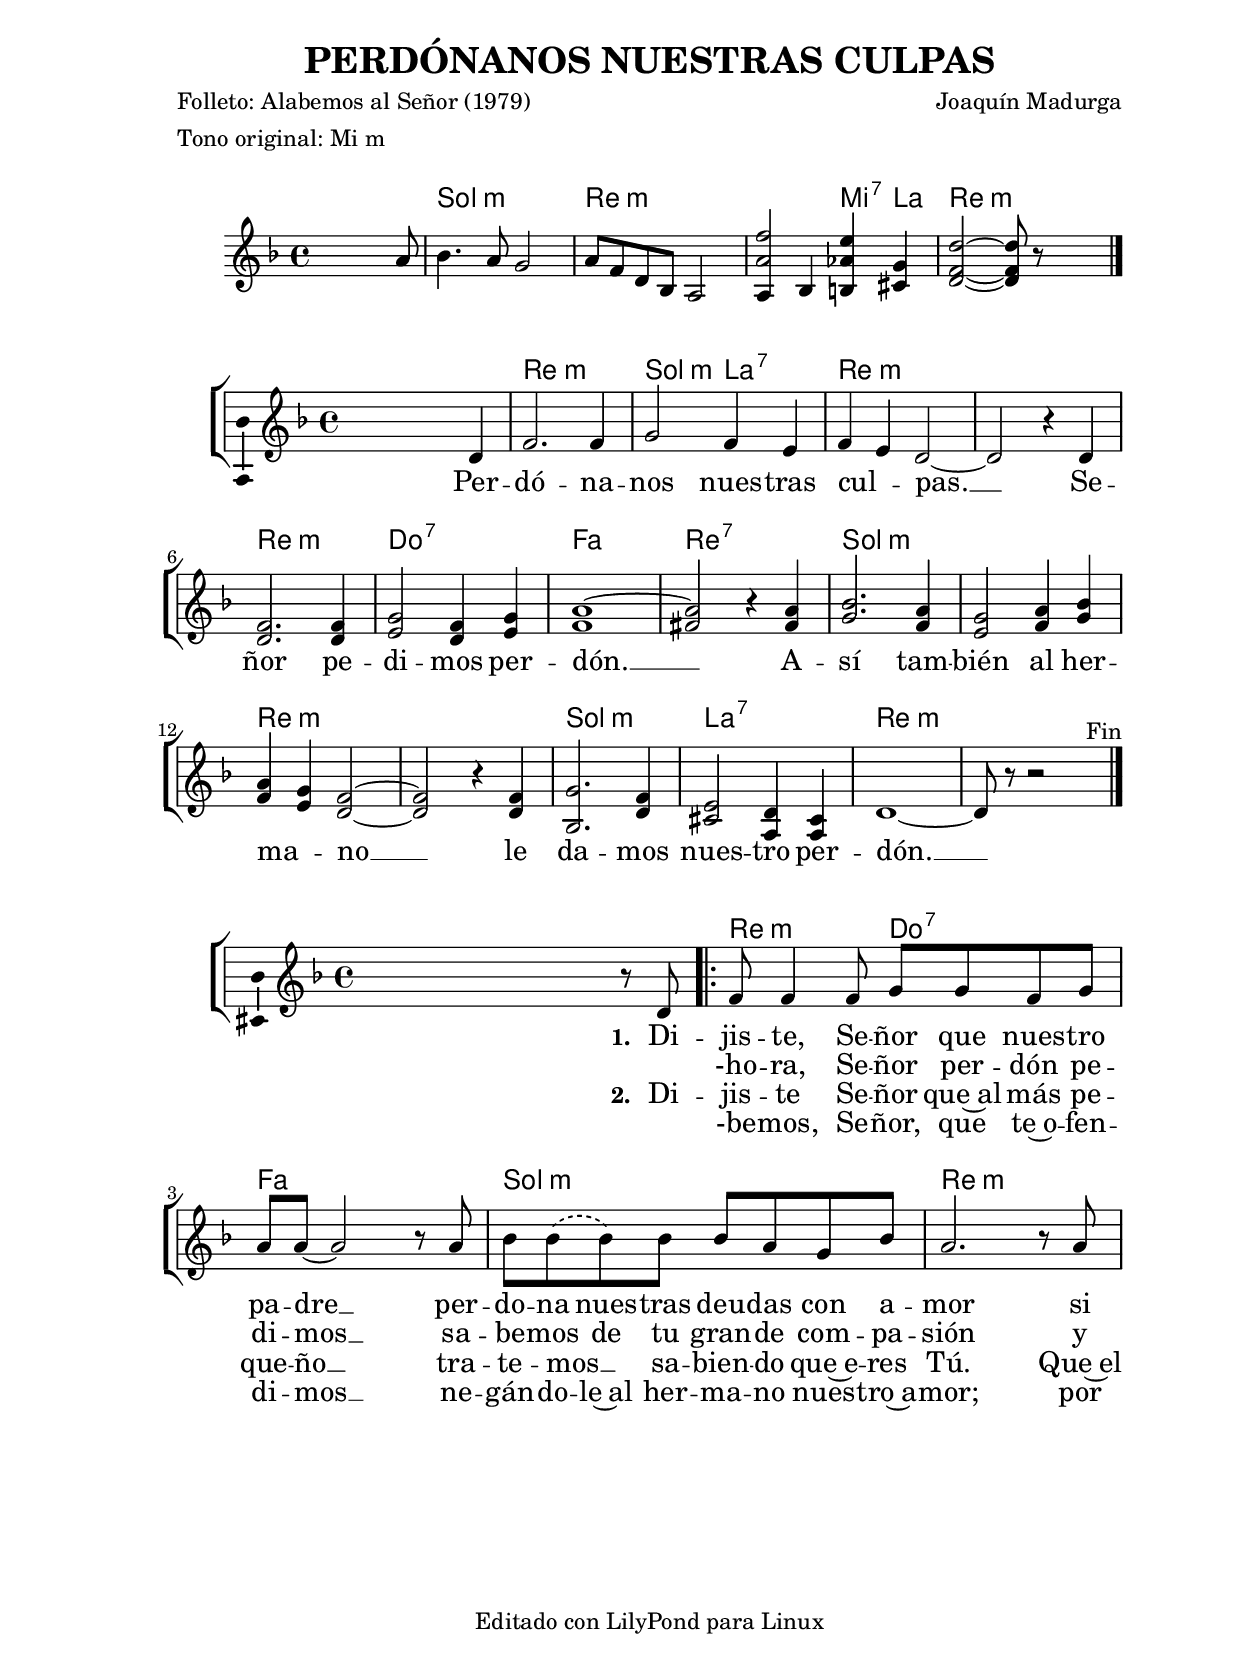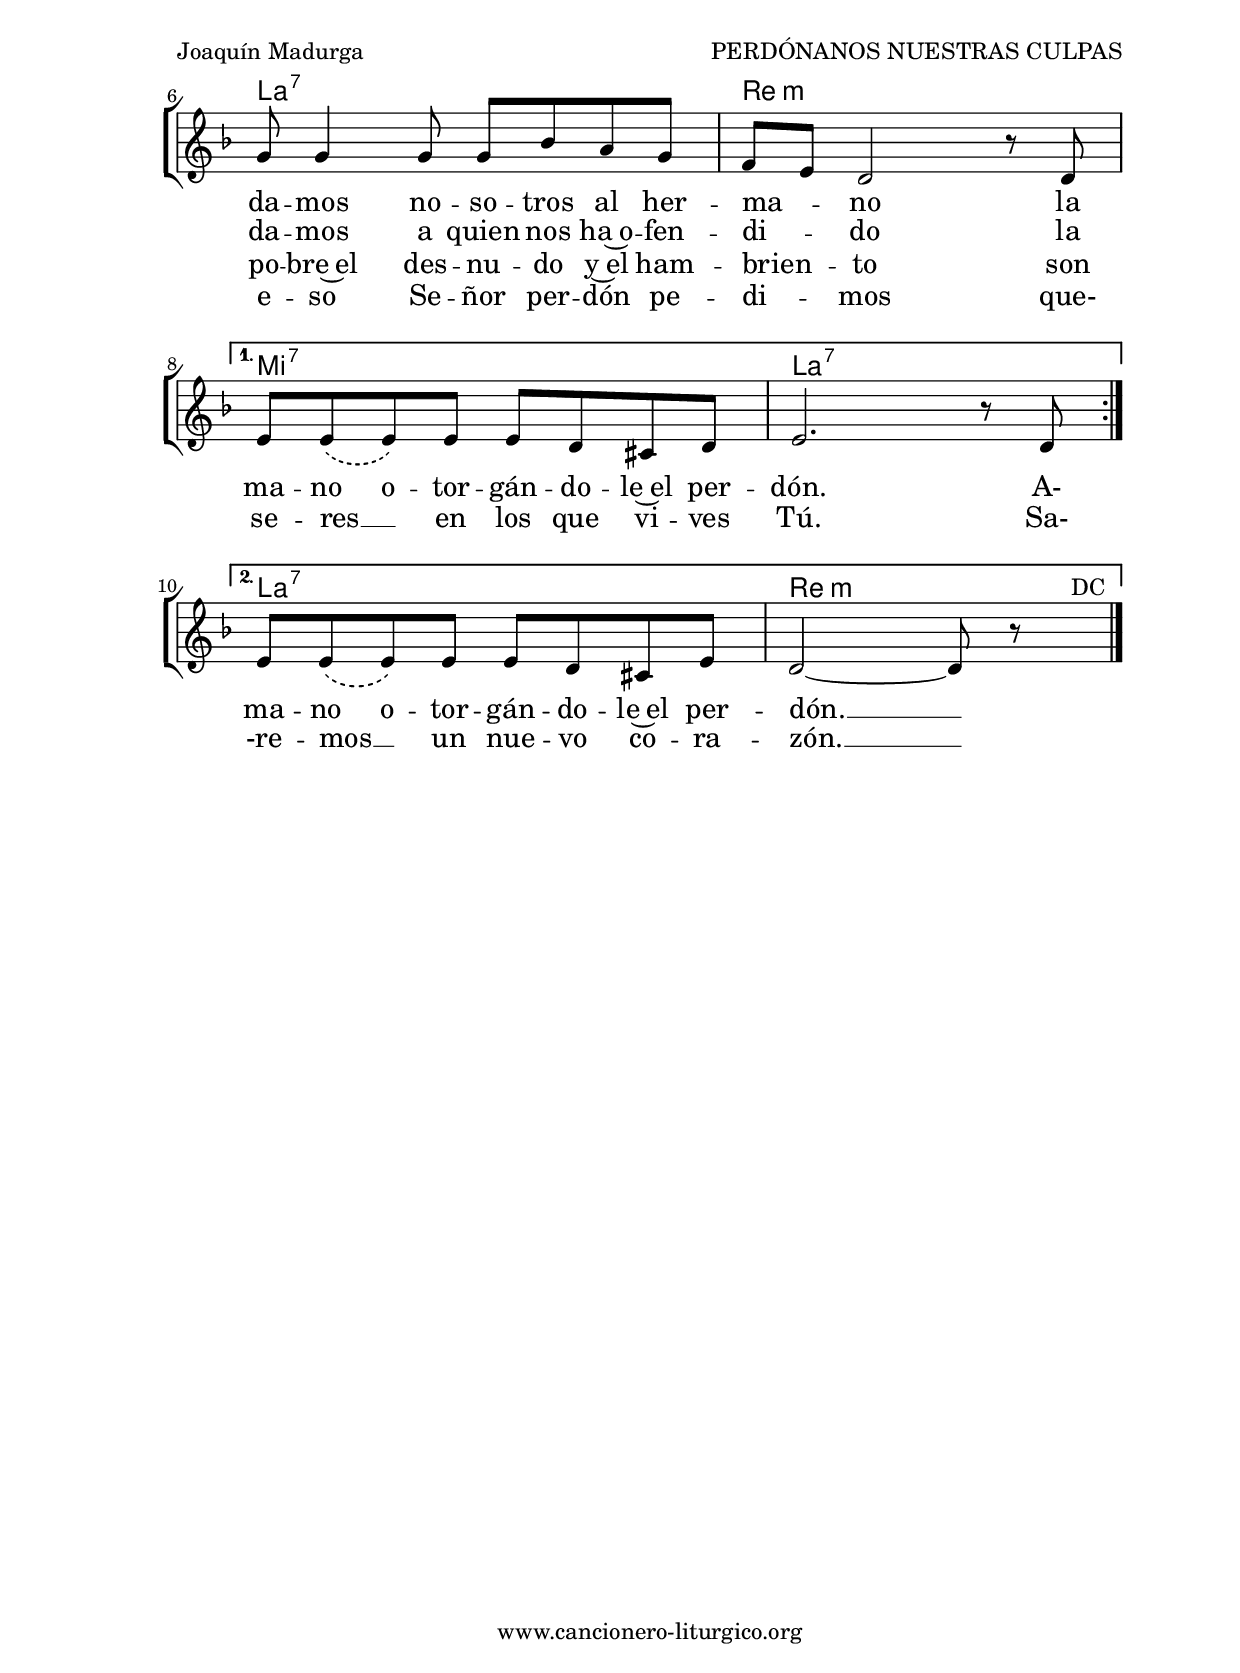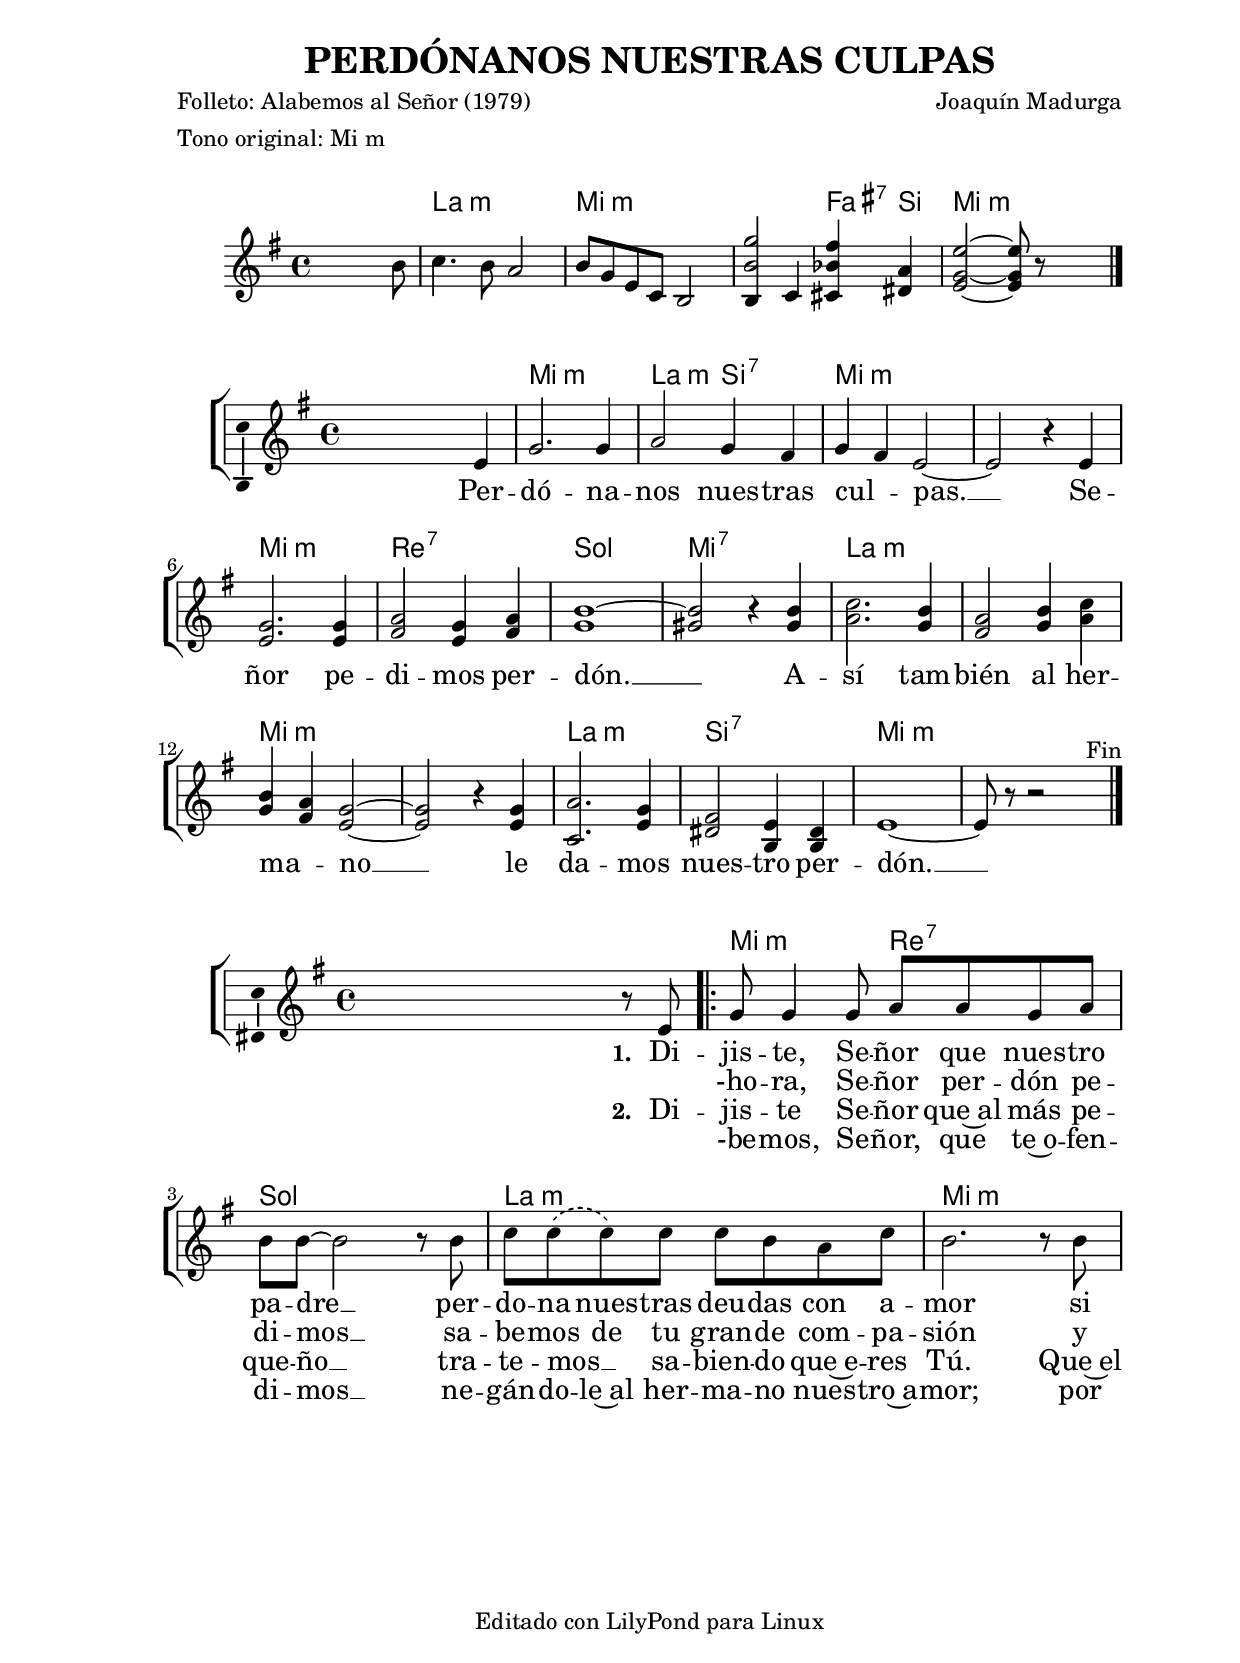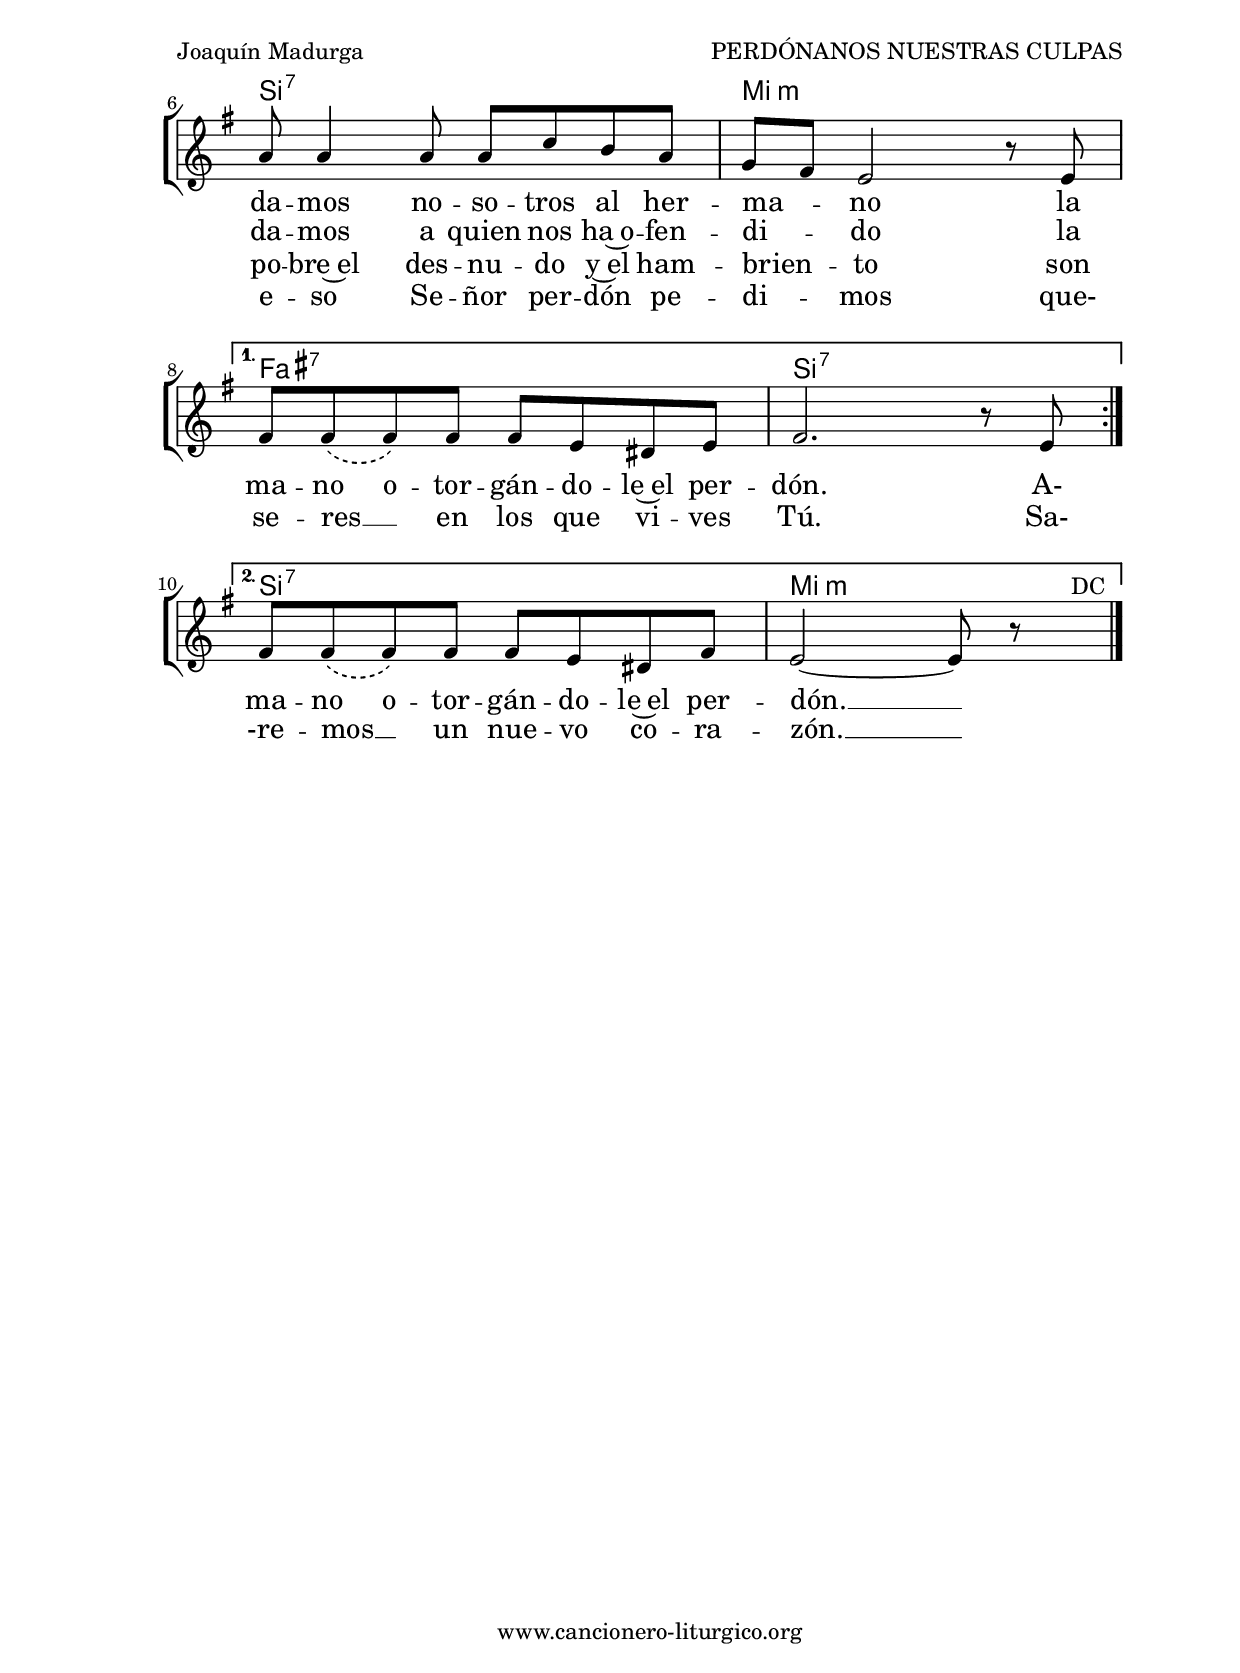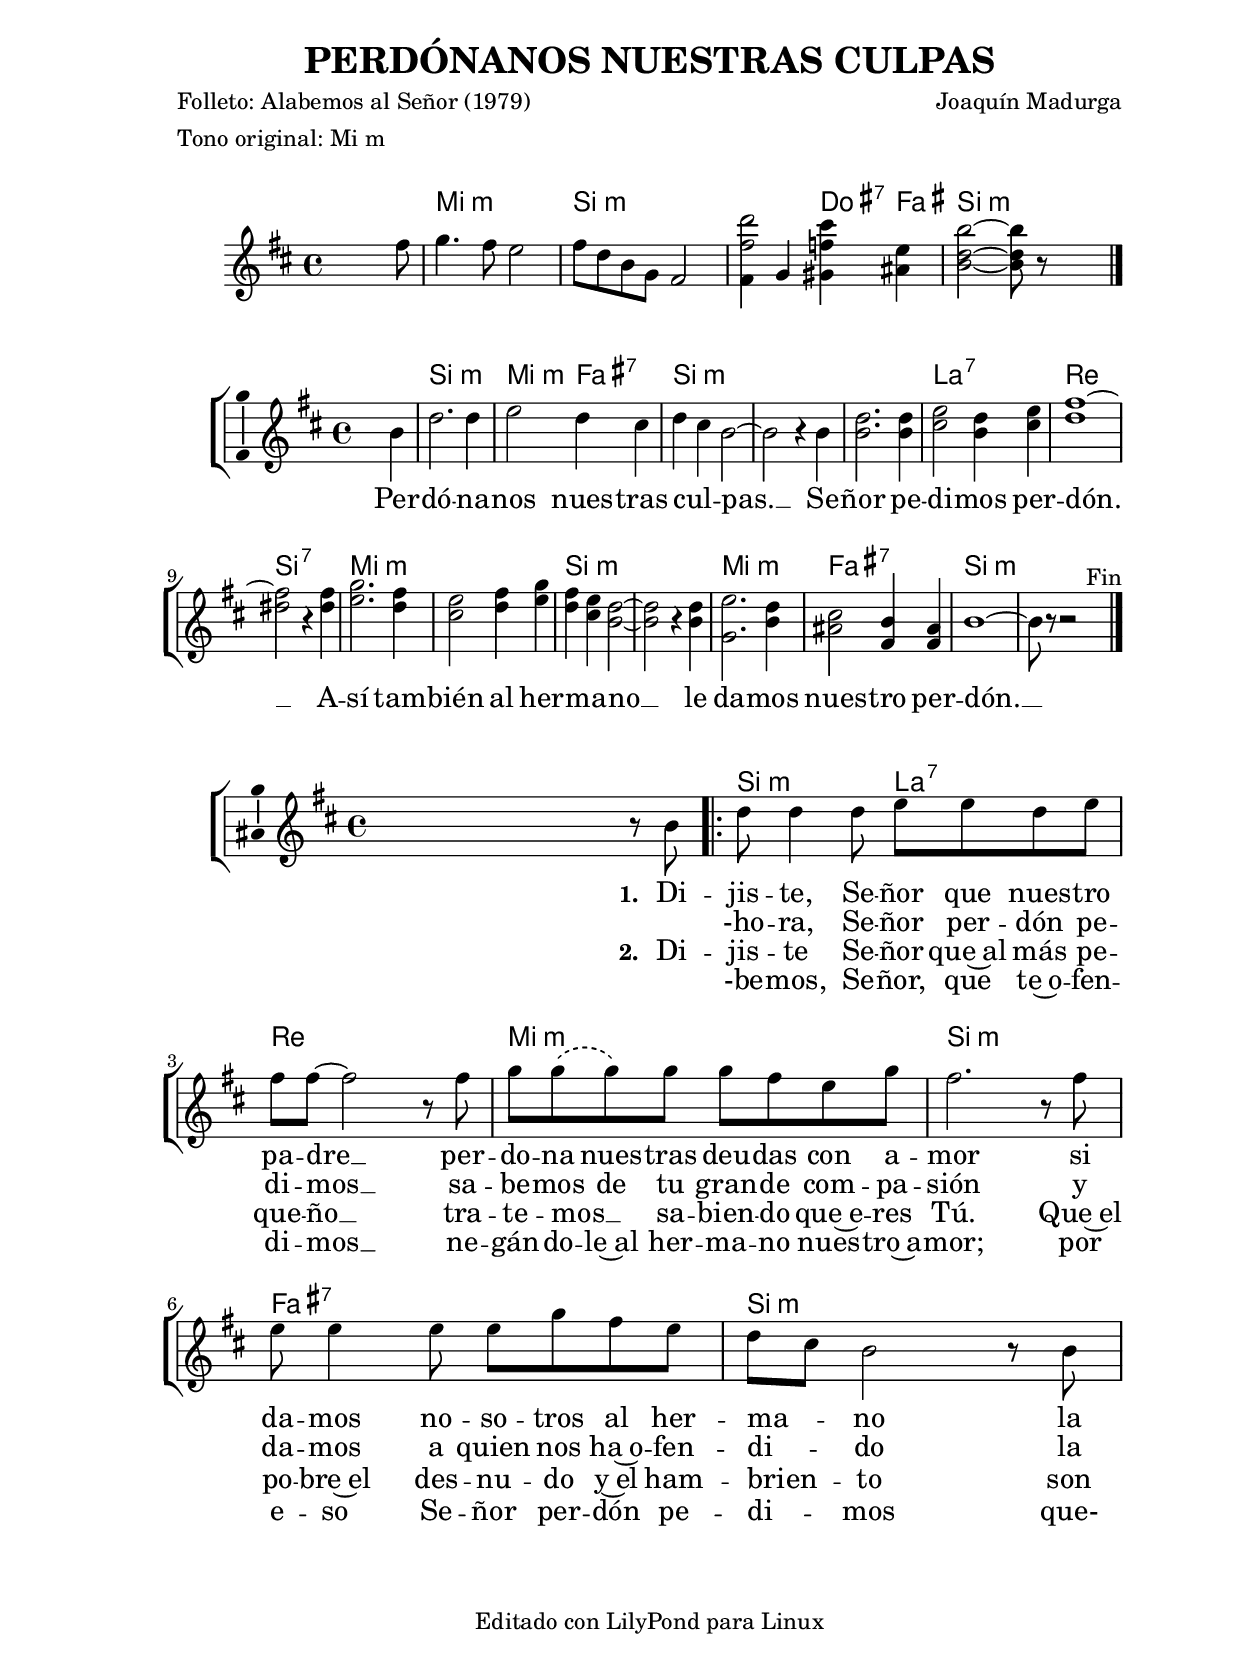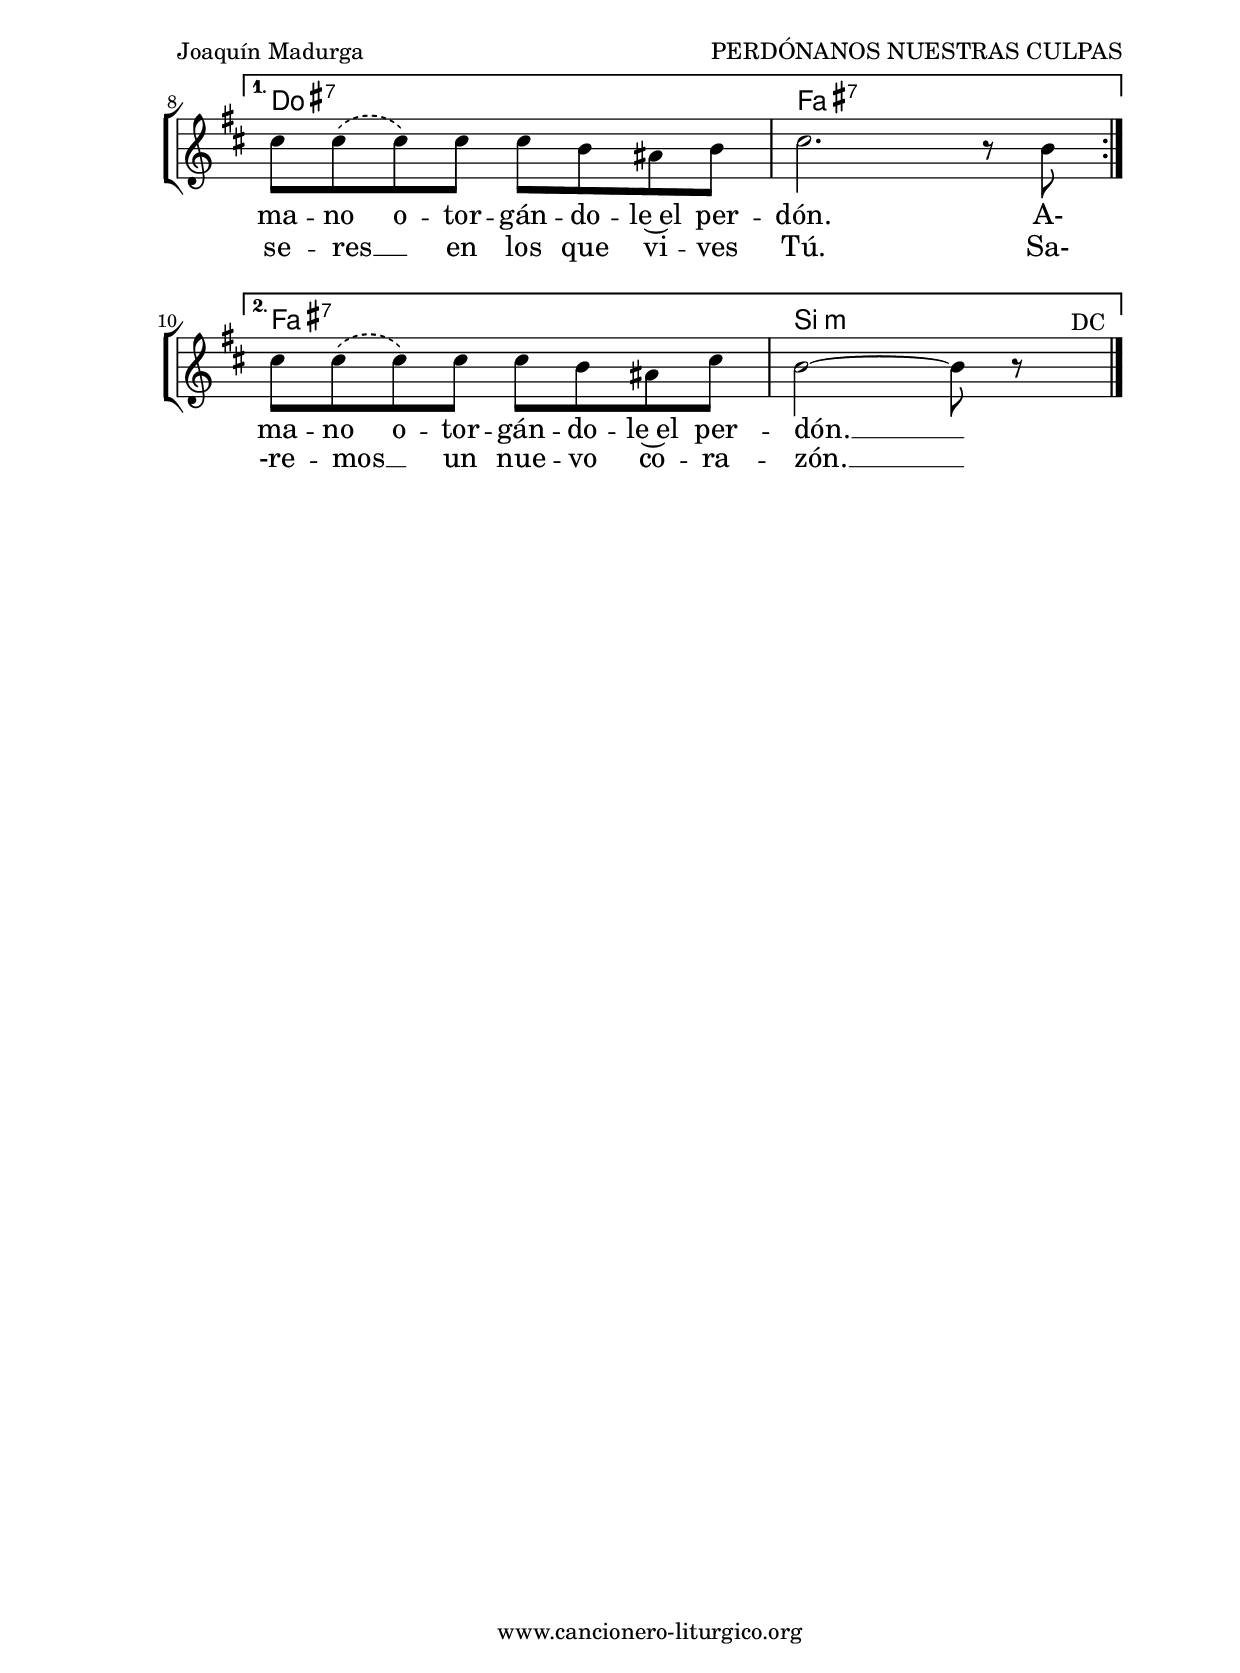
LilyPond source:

%
%para convertir .midi en .wav:
%timidity filename.midi -Ow -o finename.wav
%
%
%Para convertir de .wav a .mp3:
%lame -h -m j filename.wav
%
%
%para escuchar el midi:
%timidity nombrefichero.midi
%


%versión de lilypond para la que se ha escrito esta partitura:
\version "2.16.0"

	%Tamaño papel
	#(set-default-paper-size "a4")
	%Tamaño partitura
	#(set-global-staff-size 20)
	%No responde al pulsar sobre una nota
	#(ly:set-option 'point-and-click #f)

%parámetros del encabezamiento:
\header {
	title = "PERDÓNANOS NUESTRAS CULPAS"
	subtitle = ""
	composer = "Joaquín Madurga"
	poet = "Folleto: Alabemos al Señor (1979)"
	meter = "Tono original: Mi m"
	arranger = ""
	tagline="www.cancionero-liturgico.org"
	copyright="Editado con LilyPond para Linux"
	}

%parámetros asociados al papel:
\paper  {
	oddHeaderMarkup = \markup {\fill-line { \on-the-fly #not-first-page \fromproperty #'header:title \on-the-fly #not-first-page \fromproperty #'header:composer }}
	evenHeaderMarkup = \markup {\fill-line { \fromproperty #'header:composer \fromproperty #'header:title }}
	#(set-paper-size "a4")
	print-page-number = ##f
	first-page-number = 1
	print-first-page-number = ##f
%	head-separation = 3.0 \cm
	top-margin = 2.0 \cm
	bottom-margin = 0.5\cm
%%%	bottom-margin = -3.0\cm
	left-margin = 3.0 \cm
	line-width = 16.0 \cm 
	indent = 8\mm
	interscoreline = 2.\mm
	between-system-space = 15\mm
%	para que las partituras no llenen la hoja:
	ragged-bottom = ##t
%	idem para la última hoja:
	ragged-last-bottom = ##f
%	para que las partituras llenen el ancho del papel:
	ragged-last = ##f
	after-title-space = 2.5 \cm
%page-count=2
%system-count=8

	%Flexible Vertical Spacing
%	markup-markup-spacing =
%	#'((basic-distance . 15) (minimum-distance . 15) (padding . 3))
	markup-system-spacing =
	#'((basic-distance . 15) (minimum-distance . 15) (padding . 3))
	system-system-spacing =
	#'((basic-distance . 15) (minimum-distance . 15) (padding . 3))
	score-system-spacing =
	#'((basic-distance . 15) (minimum-distance . 15) (padding . 5))
%	top-system-spacing = % header
%	#'((basic-distance . 8) (minimum-distance . 0) (padding . 0))
%	top-markup-spacing =
%	#'((basic-distance . 20) (minimum-distance . 20) (padding . 0))
	last-bottom-spacing = % footer
	#'((basic-distance . 5) (minimum-distance . 5) (padding . 0))
%	score-markup-spacing =
%	#'((basic-distance . 16) (minimum-distance . 13) (padding . 0))

	}


%parámetros que afectan a toda la partitura:
global =  {
	%clave de sol (G):
	\clef G
	%armadura:
	\transpose e d
	\key e \minor
	\tempo 4=110
	\set Score.tempoHideNote = ##t
	}


acordesintro = {
	\italianChords
	\chordmode {
	\transpose e d
{

s1
a1:m e:m e2:m fis4:7 b e1:m

}
}
}

melodiaintro = 

	\transpose e d
{

\time 4/4

\relative c''{

s2 s4 s8 b8
c4. b8 a2
b8 g e c b2
<<
{
<b' g'>2 <bes fis'>4 a4
e'2~e8 r8 s4
}
{
b,4 c cis dis
<e g>2~<e g>8 r8 s4
}
>>

\bar "|."
}
}


acordesestri = {
	\italianChords
	\chordmode {
	\transpose e d
{

s1
e1:m
a2:m b:7 e1:m e:m
e:m d:7 g e:7 a:m
a:m e:m e:m a1:m b:7
e:m e:m

}
}
}

melodiaestri = 

	\transpose e d
{
	\relative c'{
	\time 4/4

\phrasingSlurDashed

s2 s4 e4
g2. g4
a2 g4 fis
g4 fis e2~
e2 r4 e4
<<
{
g2. g4
a2 g4 a
b1~
b2 r4 b4
c2. b4
a2 b4 c
b4 a g2~
g2 r4 g4
a2. g4
fis2 e4 dis
e1~
e8 r8 r2 s4^"Fin"
}
{
e2. e4
fis2 e4 fis
g1
gis2 s4 gis4
a2. g4
fis2 g4 a
g4 fis e2~
e2 s4 e4
c2. e4
dis2 b4 b
s1
s1
}
>>

\bar "|."
	}
	}


acordes = {
	\italianChords
	\chordmode {
	\transpose e d
{

s1

\repeat volta 2 {
e2:m d:7 g1
a1:m e:m b:7 e:m
}

\alternative{
{
fis1:7 b:7
}
{
b1:7 e:m
}
}

}
}
}

melodia = 

	\transpose e d
{
	\relative c'{
	\time 4/4

\phrasingSlurDashed

s2 s4 r8 e8

\repeat volta 2 {
g8 g4 g8 a a g a
b8 b~b2 r8 b8
c8 c \(c\) c c b a c
b2. r8 b8
a8 a4 a8 a c b a
g8 fis e2 r8 e8
}

\alternative{
{
fis8 fis \(fis\) fis fis e dis e
fis2. r8 e8
\break
}
{
fis8 fis \(fis\) fis fis e dis fis
e2~e8 r8 s4^"DC"
}
}

\bar "|."
	}
	}


textoestri = \lyricmode {
Per -- dó -- na -- nos nues -- tras cul -- _ pas. __
Se -- ñor pe -- di -- mos per -- dón. __
A -- sí tam -- bién al her -- ma -- _ no __
le da -- mos nues -- tro per -- dón. __

	}

texto = \lyricmode {
\set stanza =#"1. " Di -- jis -- te,
Se -- ñor que nues -- tro pa -- dre __
per -- do -- na
nues -- tras deu -- das con a -- mor
si da -- mos
no -- so -- tros al her -- ma -- _ no
la ma -- no
o -- tor -- gán -- do -- le~el per -- dón.
A-

	}

textodos = \lyricmode {
\skip1
-ho -- ra,
Se -- ñor per -- dón pe -- di -- mos __
sa -- be -- mos
de tu gran -- de com -- pa -- sión
y da -- mos
a quien nos ha~o -- fen -- di -- _ do
la
\skip1 \skip1 \skip1 \skip1 \skip1 \skip1 \skip1
\skip1 \skip1 \skip1
ma -- no
o -- tor -- gán -- do -- le~el per -- dón. __

	}

textotres = \lyricmode {
\set stanza =#"2. " Di -- jis -- te
Se -- ñor que~al más pe -- que -- ño __
tra -- te -- mos __ _
sa -- bien -- do que~e -- res Tú.
Que~el po -- bre~el
des -- nu -- do y~el ham -- brien -- _ to
son se -- res __ _
en los que vi -- ves Tú.
Sa-

	}

textocuatro = \lyricmode {
\skip1
-be -- mos,
Se -- ñor, que te~o -- fen -- di -- mos __
ne -- gán -- do -- le~al
her -- ma -- no nues -- tro~a -- mor;
por e -- so
Se -- ñor per -- dón pe -- di -- _ mos
que-
\skip1 \skip1 \skip1 \skip1 \skip1 \skip1 \skip1
\skip1 \skip1 \skip1
-re -- mos __ _
un nue -- vo co -- ra -- zón. __


	}


acordesintroStaff = \context ChordNames = acordesintroStaff <<
	\set chordChanges = ##t
	\acordesintro
	>>

acordesestriStaff = \context ChordNames = acordesestriStaff <<
	\set chordChanges = ##t
	\acordesestri
	>>

acordesStaff = \context ChordNames = acordesStaff <<
	\set chordChanges = ##t
	\acordes
	>>

vozintroStaff = \context Voice = vozintroStaff
<<
	\override Staff.StaffSymbol #'staff-space = #(magstep -0.35)
	\set Staff.midiInstrument = #"english horn"
	\set Staff.midiMinimumVolume = #0.7
	\set Staff.midiMaximumVolume = #0.9
	\global
	\melodiaintro
	>>

vozestriStaff = \context Voice = vozestriStaff
\with {\consists "Ambitus_engraver"}
<<
%	\set Staff.instrumentName = ""
%	\set Staff.shortInstrumentName = ""
%	\set Staff.midiInstrument = #"clarinet"
%	\set Staff.midiInstrument = #"cello"
%	\set Staff.midiInstrument = #"flute"
	\set Staff.midiInstrument = #"electric guitar (jazz)"
%	\set Staff.midiInstrument = #"english horn"
%	\set Staff.midiInstrument = #"violin"
%	\set Staff.midiInstrument = #"glockenspiel"
	\set Staff.midiMinimumVolume = #0.7
	\set Staff.midiMaximumVolume = #0.9
	\global
	\melodiaestri
	>>

vozStaff = \context Voice = vozStaff
\with {\consists "Ambitus_engraver"}
<<
%	\set Staff.instrumentName = ""
%	\set Staff.shortInstrumentName = ""
%	\set Staff.midiInstrument = #"clarinet"
%	\set Staff.midiInstrument = #"cello"
%	\set Staff.midiInstrument = #"flute"
	\set Staff.midiInstrument = #"electric guitar (jazz)"
%	\set Staff.midiInstrument = #"english horn"
%	\set Staff.midiInstrument = #"violin"
%	\set Staff.midiInstrument = #"glockenspiel"
	\set Staff.midiMinimumVolume = #0.7
	\set Staff.midiMaximumVolume = #0.9
	\global
	\melodia
	>>


textoestriStaff = \context Lyrics = textoestriStaff <<
	\lyricsto vozestriStaff \textoestri
	>>

textoStaff = \context Lyrics = textoStaff <<
	\lyricsto vozStaff \texto
	>>

textodosStaff = \context Lyrics = textodosStaff <<
	\lyricsto vozStaff \textodos
	>>

textotresStaff = \context Lyrics = textotresStaff <<
	\lyricsto vozStaff \textotres
	>>

textocuatroStaff = \context Lyrics = textocuatroStaff <<
	\lyricsto vozStaff \textocuatro
	>>


\book {
	\score {
		\context ChoirStaff {
%			\override StaffGroup.SystemStartBracket #'collapse-height = #1
%			\override Score.SystemStartBar #'collapse-height = #1
			<<
			\acordesintroStaff
			\vozintroStaff
			>>
			}
		\layout {
	    		\context {
				\Lyrics
				\override LyricText #'font-size = #2
				}
	   		 \context {
				\Score
				\override StaffSymbol #'staff-space = #(magstep +3)
				}
			}
		}
	\score {
		\context ChoirStaff {
			\override StaffGroup.SystemStartBracket #'collapse-height = #1
			\override Score.SystemStartBar #'collapse-height = #1
			<<
			\acordesestriStaff
			\vozestriStaff
			\textoestriStaff
			>>
			}
		\layout {
	    		\context {
				\Lyrics
				\override LyricText #'font-size = #2
				}
	   		 \context {
				\Score
				\override StaffSymbol #'staff-space = #(magstep +3)
				}
			}
		}
	\score {
		\context ChoirStaff {
			\override StaffGroup.SystemStartBracket #'collapse-height = #1
			\override Score.SystemStartBar #'collapse-height = #1
			<<
			\acordesStaff
			\vozStaff
			\textoStaff
			\textodosStaff
			\textotresStaff
			\textocuatroStaff
			>>
			}
		\layout {
	    		\context {
				\Lyrics
				\override LyricText #'font-size = #2
				}
	   		 \context {
				\Score
				\override StaffSymbol #'staff-space = #(magstep +3)
				}
			}
		}
	\score {
		\unfoldRepeats
		\context ChoirStaff {
			<<
			\acordesintroStaff
			\vozintroStaff
			>>
			<<
			\acordesestriStaff
			\vozestriStaff
			>>
			<<
			\acordesStaff
			\vozStaff
			>>
			}
		\midi {
	  		\context {
	  			\Score
				tempoWholesPerMinute = #(ly:make-moment 70 4)
				}
			}
		}
	}



#(define output-suffix "C")
\book {
	\score {
		\context ChoirStaff {
%			\override StaffGroup.SystemStartBracket #'collapse-height = #1
%			\override Score.SystemStartBar #'collapse-height = #1
\transpose c d
			<<
			\acordesintroStaff
			\vozintroStaff
			>>
			}
		\layout {
	    		\context {
				\Lyrics
				\override LyricText #'font-size = #2
				}
	   		 \context {
				\Score
				\override StaffSymbol #'staff-space = #(magstep +3)
				}
			}
		}
	\score {
		\context ChoirStaff {
			\override StaffGroup.SystemStartBracket #'collapse-height = #1
			\override Score.SystemStartBar #'collapse-height = #1
\transpose c d
			<<
			\acordesestriStaff
			\vozestriStaff
			\textoestriStaff
			>>
			}
		\layout {
	    		\context {
				\Lyrics
				\override LyricText #'font-size = #2
				}
	   		 \context {
				\Score
				\override StaffSymbol #'staff-space = #(magstep +3)
				}
			}
		}
	\score {
		\context ChoirStaff {
			\override StaffGroup.SystemStartBracket #'collapse-height = #1
			\override Score.SystemStartBar #'collapse-height = #1
\transpose c d
			<<
			\acordesStaff
			\vozStaff
			\textoStaff
			\textodosStaff
			\textotresStaff
			\textocuatroStaff
			>>
			}
		\layout {
	    		\context {
				\Lyrics
				\override LyricText #'font-size = #2
				}
	   		 \context {
				\Score
				\override StaffSymbol #'staff-space = #(magstep +3)
				}
			}
		}
	}

#(define output-suffix "S")
\book {
	\score {
		\context ChoirStaff {
%			\override StaffGroup.SystemStartBracket #'collapse-height = #1
%			\override Score.SystemStartBar #'collapse-height = #1
\transpose c a
			<<
			\acordesintroStaff
			\vozintroStaff
			>>
			}
		\layout {
	    		\context {
				\Lyrics
				\override LyricText #'font-size = #2
				}
	   		 \context {
				\Score
				\override StaffSymbol #'staff-space = #(magstep +3)
				}
			}
		}
	\score {
		\context ChoirStaff {
			\override StaffGroup.SystemStartBracket #'collapse-height = #1
			\override Score.SystemStartBar #'collapse-height = #1
\transpose c a
			<<
			\acordesestriStaff
			\vozestriStaff
			\textoestriStaff
			>>
			}
		\layout {
	    		\context {
				\Lyrics
				\override LyricText #'font-size = #2
				}
	   		 \context {
				\Score
				\override StaffSymbol #'staff-space = #(magstep +3)
				}
			}
		}
	\score {
		\context ChoirStaff {
			\override StaffGroup.SystemStartBracket #'collapse-height = #1
			\override Score.SystemStartBar #'collapse-height = #1
\transpose c a
			<<
			\acordesStaff
			\vozStaff
			\textoStaff
			\textodosStaff
			\textotresStaff
			\textocuatroStaff
			>>
			}
		\layout {
	    		\context {
				\Lyrics
				\override LyricText #'font-size = #2
				}
	   		 \context {
				\Score
				\override StaffSymbol #'staff-space = #(magstep +3)
				}
			}
		}
	}


